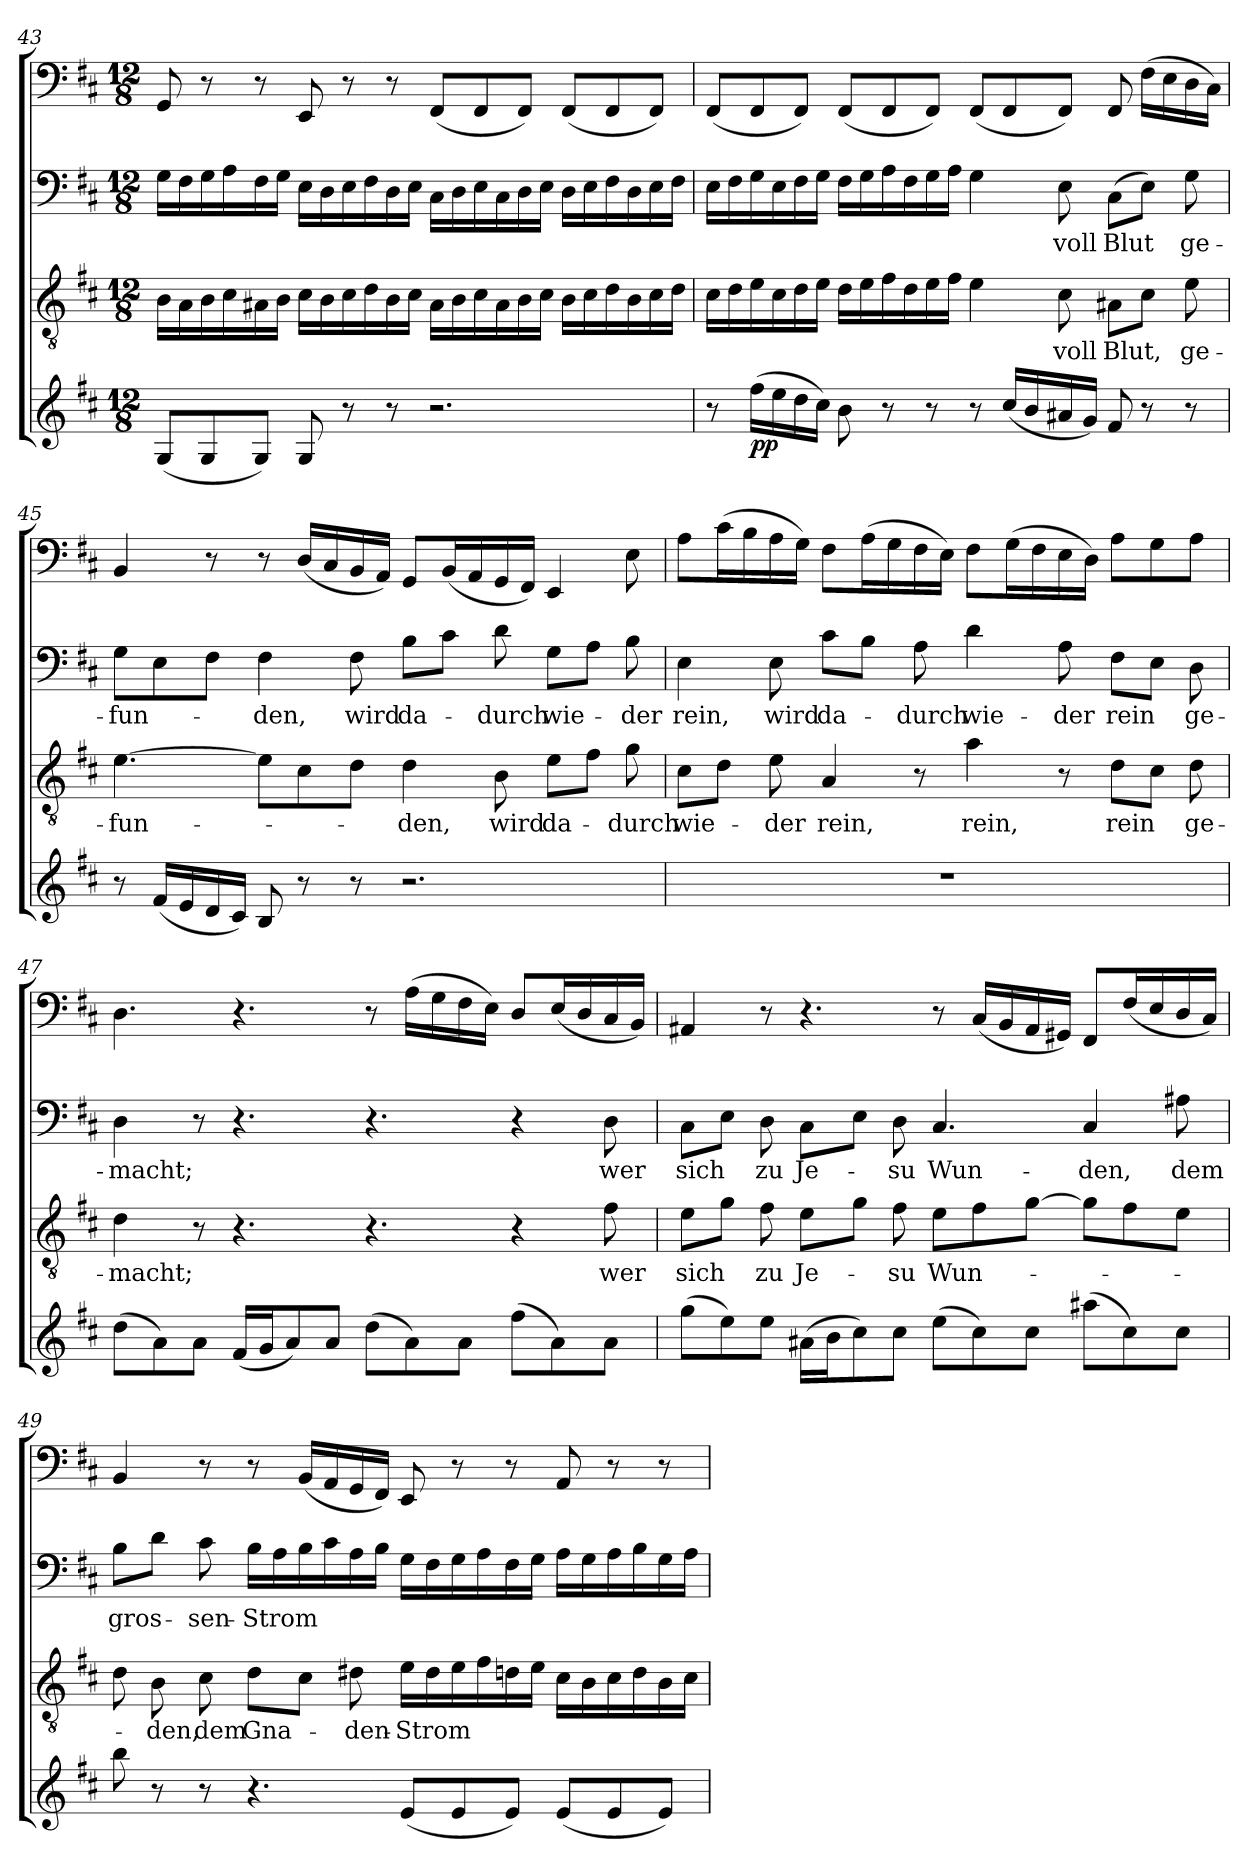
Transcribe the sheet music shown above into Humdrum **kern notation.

**kern	**dynam	**kern	**text	**kern	**text	**kern
*part4	*part4	*part3	*part3	*part2	*part2	*part1
*staff4	*staff4	*staff3	*staff3	*staff2	*staff2	*staff1
*clefG2	*	*clefGv2	*	*clefF4	*	*clefF4
*k[f#c#]	*	*k[f#c#]	*	*k[f#c#]	*	*k[f#c#]
*b:	*	*b:	*	*b:	*	*b:
*M12/8	*	*M12/8	*	*M12/8	*	*M12/8
=43	=43	=43	=43	=43	=43	=43
(8G/L	.	16B\LL	.	16G\LL	.	8GG/
.	.	16A\	.	16F#\	.	.
8G/	.	16B\	.	16G\	.	8r
.	.	16c#\	.	16A\	.	.
8G/J)	.	16A#X\	.	16F#\	.	8r
.	.	16B\JJ	.	16G\JJ	.	.
8G/	.	16c#\LL	.	16E\LL	.	8EE/
.	.	16B\	.	16D\	.	.
8r	.	16c#\	.	16E\	.	8r
.	.	16d\	.	16F#\	.	.
8r	.	16B\	.	16D\	.	8r
.	.	16c#\JJ	.	16E\JJ	.	.
2.r	.	16A#\LL	.	16C#\LL	.	(8FF#/L
.	.	16B\	.	16D\	.	.
.	.	16c#\	.	16E\	.	8FF#/
.	.	16A#\	.	16C#\	.	.
.	.	16B\	.	16D\	.	8FF#/J)
.	.	16c#\JJ	.	16E\JJ	.	.
.	.	16B\LL	.	16D\LL	.	(8FF#/L
.	.	16c#\	.	16E\	.	.
.	.	16d\	.	16F#\	.	8FF#/
.	.	16B\	.	16D\	.	.
.	.	16c#\	.	16E\	.	8FF#/J)
.	.	16d\JJ	.	16F#\JJ	.	.
=44	=44	=44	=44	=44	=44	=44
8r	.	16c#\LL	.	16E\LL	.	(8FF#/L
.	.	16d\	.	16F#\	.	.
(16ff#\LL	pp	16e\	.	16G\	.	8FF#/
16ee\	.	16c#\	.	16E\	.	.
16dd\	.	16d\	.	16F#\	.	8FF#/J)
16cc#\JJ)	.	16e\JJ	.	16G\JJ	.	.
8b\	.	16d\LL	.	16F#\LL	.	(8FF#/L
.	.	16e\	.	16G\	.	.
8r	.	16f#\	.	16A\	.	8FF#/
.	.	16d\	.	16F#\	.	.
8r	.	16e\	.	16G\	.	8FF#/J)
.	.	16f#\JJ	.	16A\JJ	.	.
8r	.	4e\	.	4G\	.	(8FF#/L
(16cc#/LL	.	.	.	.	.	8FF#/
16b/	.	.	.	.	.	.
16a#X/	.	8c#\	voll	8E\	voll	8FF#/J)
16g/JJ)	.	.	.	.	.	.
8f#/	.	8A#X\L	Blut,	(8C#\L	Blut	8FF#/
8r	.	8c#\J	.	8E\J)	.	(16F#\LL
.	.	.	.	.	.	16E\
8r	.	8e\	ge-	8G\	ge-	16D\
.	.	.	.	.	.	16C#\JJ)
=45	=45	=45	=45	=45	=45	=45
8r	.	[4.e\	-fun-	8G\L	-fun-	4BB/
(16f#/LL	.	.	.	8E\	.	.
16e/	.	.	.	.	.	.
16d/	.	.	.	8F#\J	.	8r
16c#/JJ)	.	.	.	.	.	.
8B/	.	8e\L]	.	4F#\	-den,	8r
8r	.	8c#\	.	.	.	(16D/LL
.	.	.	.	.	.	16C#/
8r	.	8d\J	.	8F#\	wird	16BB/
.	.	.	.	.	.	16AA/JJ)
2.r	.	4d\	-den,	8B\L	da-	8GG/L
.	.	.	.	8c#\J	.	(16BB/L
.	.	.	.	.	.	16AA/
.	.	8B\	wird	8d\	-durch	16GG/
.	.	.	.	.	.	16FF#/JJ)
.	.	8e\L	da-	8G\L	wie-	4EE/
.	.	8f#\J	.	8A\J	.	.
.	.	8g\	-durch	8B\	-der	8E\
=46	=46	=46	=46	=46	=46	=46
1.r	.	8c#\L	wie-	4E\	rein,	8A\L
.	.	8d\J	.	.	.	(16c#\L
.	.	.	.	.	.	16B\
.	.	8e\	-der	8E\	wird	16A\
.	.	.	.	.	.	16G\JJ)
.	.	4A/	rein,	8c#\L	da-	8F#\L
.	.	.	.	8B\J	.	(16A\L
.	.	.	.	.	.	16G\
.	.	8r	.	8A\	-durch	16F#\
.	.	.	.	.	.	16E\JJ)
.	.	4a\	rein,	4d\	wie-	8F#\L
.	.	.	.	.	.	(16G\L
.	.	.	.	.	.	16F#\
.	.	8r	.	8A\	-der	16E\
.	.	.	.	.	.	16D\JJ)
.	.	8d\L	rein	8F#\L	rein	8A\L
.	.	8c#\J	.	8E\J	.	8G\
.	.	8d\	ge-	8D\	ge-	8A\J
=47	=47	=47	=47	=47	=47	=47
(8dd\L	.	4d\	-macht;	4D\	-macht;	4.D\
8a\)	.	.	.	.	.	.
8a\J	.	8r	.	8r	.	.
(16f#/LL	.	4.r	.	4.r	.	4.r
16g/J	.	.	.	.	.	.
8a/)	.	.	.	.	.	.
8a/J	.	.	.	.	.	.
(8dd\L	.	4.r	.	4.r	.	8r
8a\)	.	.	.	.	.	(16A\LL
.	.	.	.	.	.	16G\
8a\J	.	.	.	.	.	16F#\
.	.	.	.	.	.	16E\JJ)
(8ff#\L	.	4r	.	4r	.	8D/L
8a\)	.	.	.	.	.	(16E/L
.	.	.	.	.	.	16D/
8a\J	.	8f#\	wer	8D\	wer	16C#/
.	.	.	.	.	.	16BB/JJ)
=48	=48	=48	=48	=48	=48	=48
(8gg\L	.	8e\L	sich	8C#\L	sich	4AA#X/
8ee\)	.	8g\J	.	8E\J	.	.
8ee\J	.	8f#\	zu	8D\	zu	8r
(16a#X\LL	.	8e\L	Je-	8C#\L	Je-	4.r
16b\J	.	.	.	.	.	.
8cc#\)	.	8g\J	.	8E\J	.	.
8cc#\J	.	8f#\	-su	8D\	-su	.
(8ee\L	.	8e\L	Wun-	4.C#/	Wun-	8r
8cc#\)	.	8f#\	.	.	.	(16C#/LL
.	.	.	.	.	.	16BB/
8cc#\J	.	[8g\J	.	.	.	16AA#/
.	.	.	.	.	.	16GG#X/JJ)
(8aa#X\L	.	8g\L]	.	4C#/	-den,	8FF#/L
8cc#\)	.	8f#\	.	.	.	(16F#/L
.	.	.	.	.	.	16E/
8cc#\J	.	8e\J	.	8A#X\	dem	16D/
.	.	.	.	.	.	16C#/JJ)
=49	=49	=49	=49	=49	=49	=49
8bb\	.	8d\	.	8B\L	gros-	4BB/
8r	.	8B\	-den,	8d\J	.	.
8r	.	8c#\	dem	8c#\	-sen-	8r
4.r	.	8d\L	Gna-	16B\LL	-Strom	8r
.	.	.	.	16A\	.	.
.	.	8c#\J	.	16B\	.	(16BB/LL
.	.	.	.	16c#\	.	16AA/
.	.	8d#X\	-den-	16A\	.	16GG/
.	.	.	.	16B\JJ	.	16FF#/JJ)
(8e/L	.	16e\LL	-Strom	16G\LL	.	8EE/
.	.	16d#\	.	16F#\	.	.
8e/	.	16e\	.	16G\	.	8r
.	.	16f#\	.	16A\	.	.
8e/J)	.	16dn\	.	16F#\	.	8r
.	.	16e\JJ	.	16G\JJ	.	.
(8e/L	.	16c#\LL	.	16A\LL	.	8AA/
.	.	16B\	.	16G\	.	.
8e/	.	16c#\	.	16A\	.	8r
.	.	16d\	.	16B\	.	.
8e/J)	.	16B\	.	16G\	.	8r
.	.	16c#\JJ	.	16A\JJ	.	.
=	=	=	=	=	=	=
*-	*-	*-	*-	*-	*-	*-
